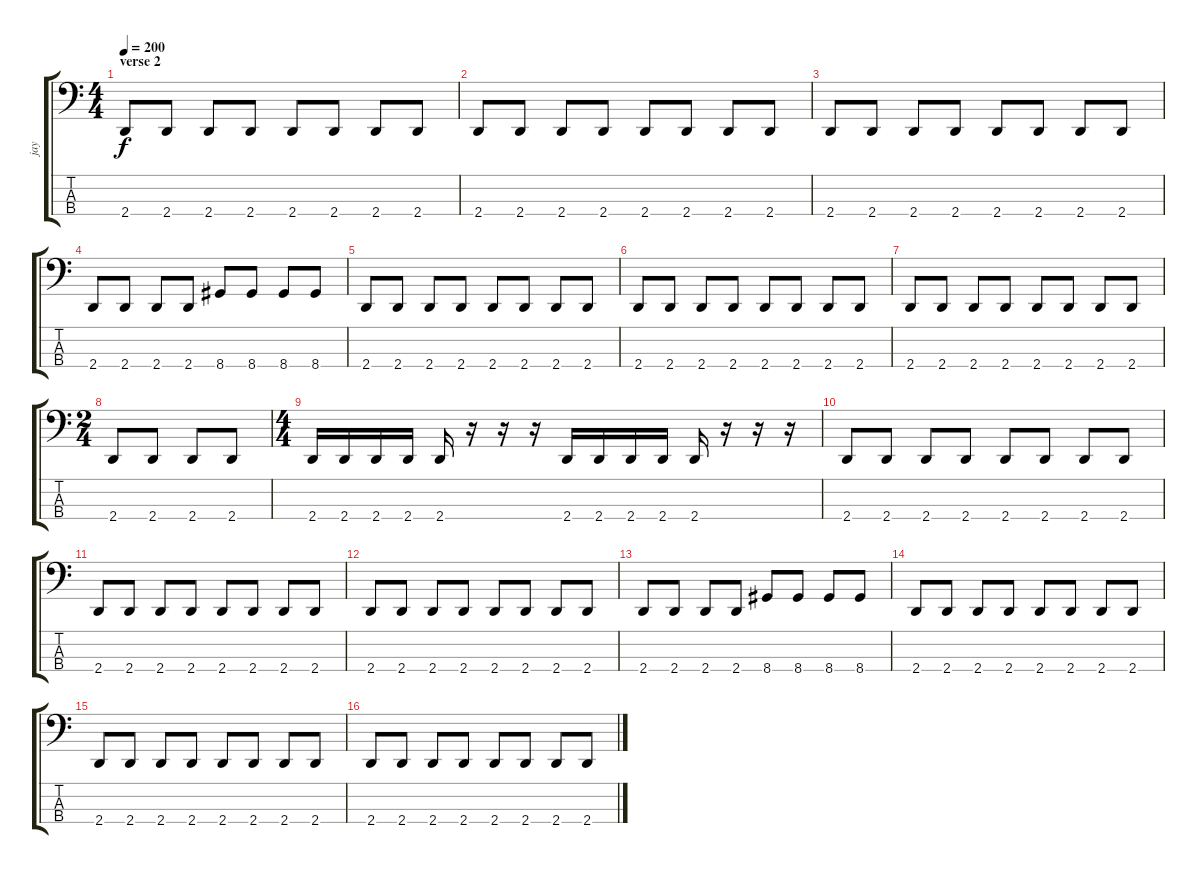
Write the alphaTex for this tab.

\track ("jay" "jay") {instrument electricbassfinger}
\staff {score tabs}
\tuning (F2 C2 G1 C1) {hide}
\ts (4 4)
\section ("" "verse 2")
\tempo 200
\clef f4
\ks c
2.4.8{dy f} 2.4.8 2.4.8 2.4.8 2.4.8 2.4.8 2.4.8 2.4.8 |
2.4.8 2.4.8 2.4.8 2.4.8 2.4.8 2.4.8 2.4.8 2.4.8 |
2.4.8 2.4.8 2.4.8 2.4.8 2.4.8 2.4.8 2.4.8 2.4.8 |
2.4.8 2.4.8 2.4.8 2.4.8 8.4.8 8.4.8 8.4.8 8.4.8 |
2.4.8 2.4.8 2.4.8 2.4.8 2.4.8 2.4.8 2.4.8 2.4.8 |
2.4.8 2.4.8 2.4.8 2.4.8 2.4.8 2.4.8 2.4.8 2.4.8 |
2.4.8 2.4.8 2.4.8 2.4.8 2.4.8 2.4.8 2.4.8 2.4.8 |
\ts (2 4)
2.4.8 2.4.8 2.4.8 2.4.8 |
\ts (4 4)
2.4.16 2.4.16 2.4.16 2.4.16 2.4.16 r.16 r.16 r.16 2.4.16 2.4.16 2.4.16 2.4.16 2.4.16 r.16 r.16 r.16 |
2.4.8 2.4.8 2.4.8 2.4.8 2.4.8 2.4.8 2.4.8 2.4.8 |
2.4.8 2.4.8 2.4.8 2.4.8 2.4.8 2.4.8 2.4.8 2.4.8 |
2.4.8 2.4.8 2.4.8 2.4.8 2.4.8 2.4.8 2.4.8 2.4.8 |
2.4.8 2.4.8 2.4.8 2.4.8 8.4.8 8.4.8 8.4.8 8.4.8 |
2.4.8 2.4.8 2.4.8 2.4.8 2.4.8 2.4.8 2.4.8 2.4.8 |
2.4.8 2.4.8 2.4.8 2.4.8 2.4.8 2.4.8 2.4.8 2.4.8 |
2.4.8 2.4.8 2.4.8 2.4.8 2.4.8 2.4.8 2.4.8 2.4.8
